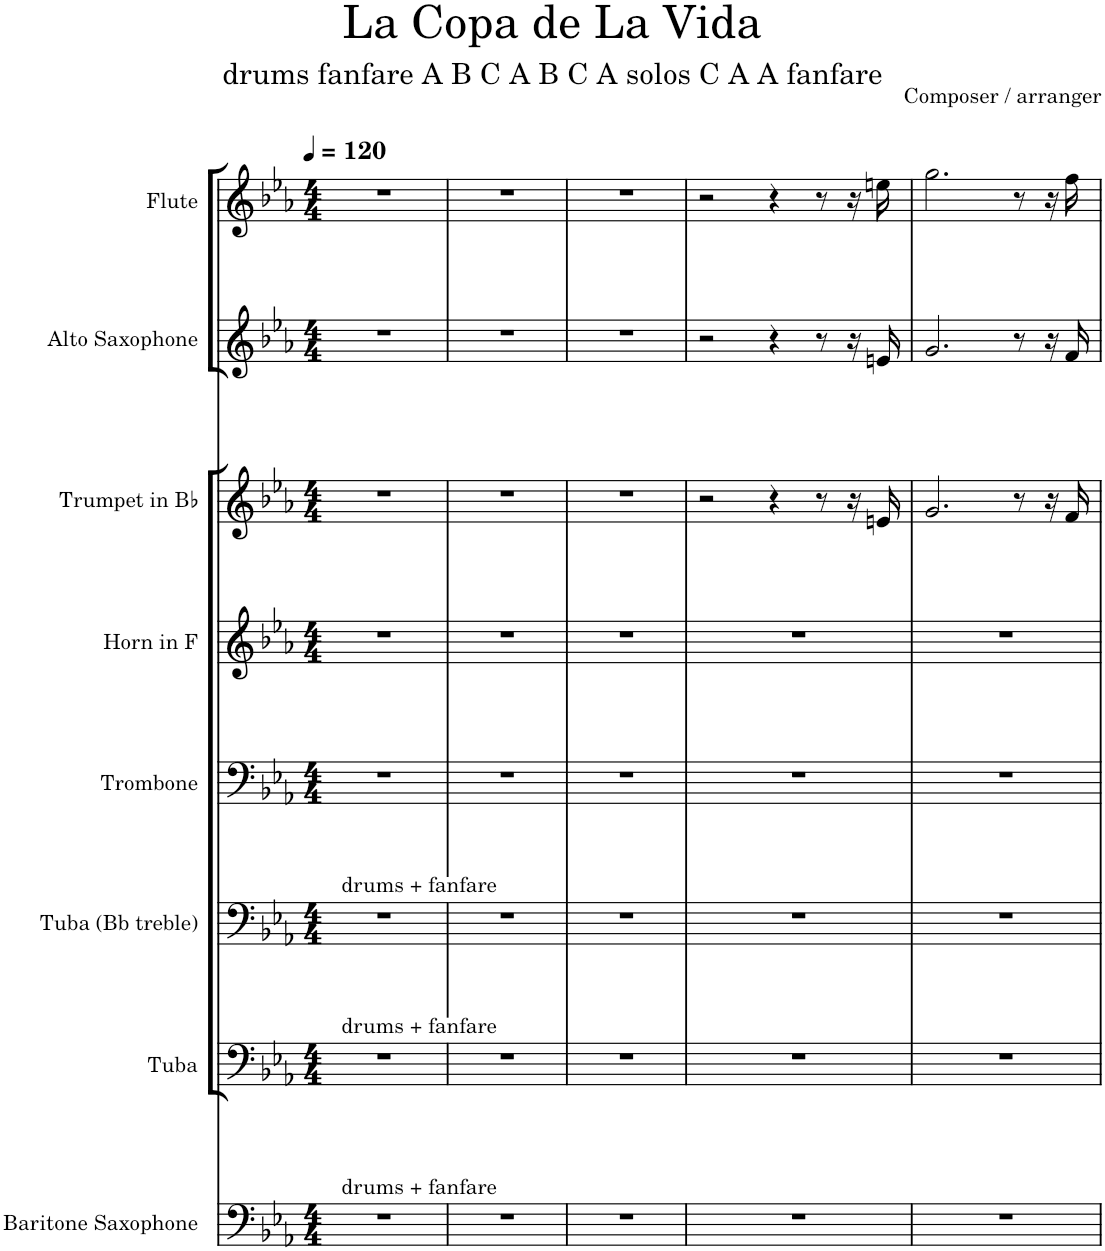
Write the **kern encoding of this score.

**kern	**kern	**kern	**kern	**kern	**kern	**kern	**kern
*part8	*part7	*part6	*part5	*part4	*part3	*part2	*part1
*staff8	*staff7	*staff6	*staff5	*staff4	*staff3	*staff2	*staff1
*I"Baritone Saxophone	*I"Tuba	*I"Tuba (Bb treble)	*I"Trombone	*I"Horn in F	*I"Trumpet in Bb	*I"Alto Saxophone	*I"Flute
*I'Bar. Sax.	*I'Tba.	*	*I'Tbn.	*I'Hn. in F	*I'Tpt. in Bb	*I'A. Sax.	*I'Fl.
*clefF4	*clefF4	*clefF4	*clefF4	*clefG2	*clefG2	*clefG2	*clefG2
*Trd12c21	*	*	*	*Trd4c7	*Trd1c2	*Trd5c9	*
*k[b-e-a-]	*k[b-e-a-]	*k[b-e-a-]	*k[b-e-a-]	*k[b-e-a-]	*k[b-e-a-]	*k[b-e-a-]	*k[b-e-a-]
*M4/4	*M4/4	*M4/4	*M4/4	*M4/4	*M4/4	*M4/4	*M4/4
*MM120	*MM120	*MM120	*MM120	*MM120	*MM120	*MM120	*MM120
=1	=1	=1	=1	=1	=1	=1	=1
!	!	!LO:TX:a:t=drums + fanfare	!	!	!	!	!
!	!LO:TX:a:t=drums + fanfare	!	!	!	!	!	!
!LO:TX:a:t=drums + fanfare	!	!	!	!	!	!	!
1r	1r	1r	1r	1r	1r	1r	1r
=2	=2	=2	=2	=2	=2	=2	=2
1r	1r	1r	1r	1r	1r	1r	1r
=3	=3	=3	=3	=3	=3	=3	=3
1r	1r	1r	1r	1r	1r	1r	1r
=4	=4	=4	=4	=4	=4	=4	=4
1r	1r	1r	1r	1r	2r	2r	2r
.	.	.	.	.	4r	4r	4r
.	.	.	.	.	8r	8r	8r
.	.	.	.	.	16r	16r	16r
.	.	.	.	.	16en/	16en/	16een\
=5	=5	=5	=5	=5	=5	=5	=5
1r	1r	1r	1r	1r	2.g/	2.g/	2.gg\
.	.	.	.	.	8r	8r	8r
.	.	.	.	.	16r	16r	16r
.	.	.	.	.	16f/	16f/	16ff\
=	=	=	=	=	=	=	=
*-	*-	*-	*-	*-	*-	*-	*-
